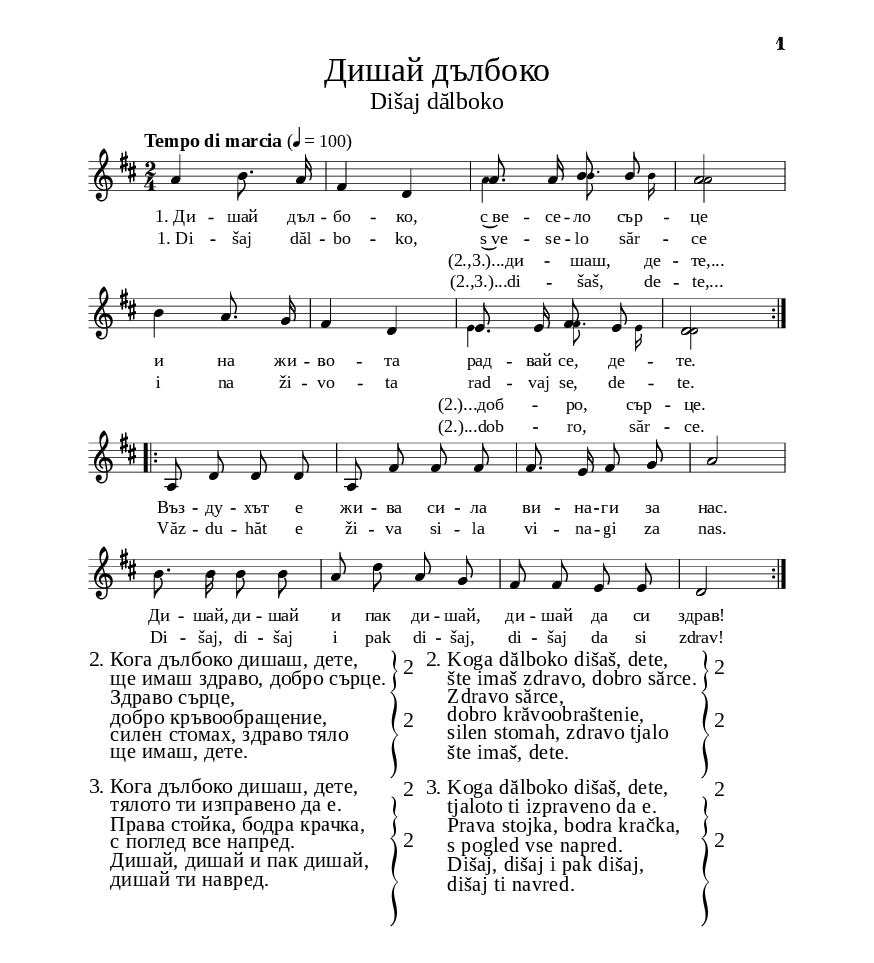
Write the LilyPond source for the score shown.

\version "2.24.2"

\include "include/globals.ily"

"rightBraces063" = \markup {
  \column {
    % repeat braces
    \translate #'(0 . -0.7 )
    \right-brace #20

    \translate #'(0 . -3.9 )
    \right-brace #42

    \translate #'(0 . -5.4 )
    \right-brace #20

    \translate #'(0 . -5.0 )
    \right-brace #43
  }
  \column {
    % repeat numbers
    \translate #'(0 . -1.2 )
    2

    \translate #'(0 . -4.5 )
    2

    \translate #'(0 . -9.5 )
    2

    \translate #'(0 . -7.0 )
    2
  }
}

\bookpart {
  \label #'ref063
  \tocItem \markup "Дишай дълбоко – Dišaj dălboko"
  \include "include/bookpart-paper.ily"
  \score {
    \include "include/score-layout.ily"

    <<
      \new Voice = "mainVoice" \absolute  {
        \clef treble
        \key d \major
        \time 2/4
        \tempoFunc "Tempo di marcia" 4 "100"
        \autoBeamOff

        a'4 b'8. a'16 | fis'4 d' | \noBreak

        <<
          % now temporary add a second voice
          {
            \voiceTwo % this voice is in the same context as parent
            \stemUp a'8. a'16 b'8 b' | a'2 \stemNeutral
          }
          \new Voice = "tempVoice1" {
            % this is a new voice context
            \voiceOne \autoBeamOff
            \stemDown \tiny a'4 b'8. b'16 |
            \once \override NoteColumn.force-hshift = #1.2
            a'2 \stemNeutral
          }
        >>
        \oneVoice
        | \break

        b'4 a'8. g'16 | fis'4 d' | \noBreak

        <<
          % now temporary add a new voice
          {
            \voiceTwo % this voice is in the same context as parent
            \stemUp e'8. e'16 fis'8 e' | d'2 \stemNeutral
          }
          \new Voice = "tempVoice2" {
            % this is a new voice context
            \voiceOne \autoBeamOff
            \stemDown \tiny e'4 fis'8. e'16 |
            \once \override NoteColumn.force-hshift = #1.2
            d'2 \stemNeutral
          }
        >>
        \oneVoice
        \bar ":|.|:" | \break
        a8 d' d' d' | a8 fis' fis' fis' | fis'8. e'16 fis'8 g' |  a'2 \break |
        b'8. b'16 b'8 b' | a'8 d'' a' g' |  fis'8 fis'8 e'8 e'8|  d'2 \bar ":|." \break |
      }

      \new Lyrics \lyricsto "mainVoice" {
        "1. Ди" -- шай дъл -- бо -- ко, с~ве -- се -- ло сър -- це
        и на жи -- во -- та рад -- вай се, де -- те.
        Въз -- ду -- хът е жи -- ва си -- ла ви -- на -- ги за нас.
        Ди -- шай, ди -- шай и пак ди -- шай, ди -- шай да си здрав!
      }
      \new Lyrics \lyricsto "mainVoice" {
        "1. Di" -- šaj dăl -- bo -- ko, s~ve -- se -- lo săr -- ce
        i na ži -- vo -- ta rad -- vaj se, de -- te.
        Văz -- du -- hăt e ži -- va si -- la vi -- na -- gi za nas.
        Di -- šaj, di -- šaj i pak di -- šaj, di -- šaj da si zdrav!
      }

      \new Lyrics \lyricsto "tempVoice1" {
        "(2.,3.)...ди" -- шаш, де -- те,...
      }
     \new Lyrics \lyricsto "tempVoice1" {
        "(2.,3.)...di" -- šaš, de -- te,...
      }

      \new Lyrics \lyricsto "tempVoice2" {
        "(2.)...доб" -- ро, сър -- це.
      }
        \new Lyrics \lyricsto "tempVoice2" {
        "(2.)...dob" -- ro, săr -- ce.
      }
    >>

    \header {
      title = \titleFunc "Дишай дълбоко" "Dišaj dălboko"
    }

    \midi{}

  } % score



  \markup \fontsize #bgCoupletFontSize {
    %\hspace #1
    \override #`(baseline-skip . ,bgCoupletBaselineSkip)
    \column {

      \line {   2.  Кога дълбоко дишаш, дете,}

      \line {   "   "ще имаш здраво, добро сърце.}

      \line {   "   "Здраво сърце, }

      \line {   "   "добро кръвообращение,}

      \line {   "   "силен стомах, здраво тяло}

      \line {   "   "ще имаш, дете.}

      \line {   "   "}

      \line {   3. Кога дълбоко дишаш, дете,}

      \line {   "   "тялото ти изправено да е.}

      \line {   "   "Права стойка, бодра крачка,}

      \line {   "   "с поглед все напред.}

      \line {   "   "Дишай, дишай и пак дишай, }

      \line {   "   "дишай ти навред. }
    }
    \"rightBraces063"
    \hspace #1
    \override #`(baseline-skip . ,bgCoupletBaselineSkip)
    \column {

      \line {   2.  Koga dălboko dišaš, dete,}

      \line {   "   "šte imaš zdravo, dobro sărce.}

      \line {   "   "Zdravo sărce, }

      \line {   "   "dobro krăvoobraštenie,}

      \line {   "   "silen stomah, zdravo tjalo}

      \line {   "   "šte imaš, dete.}

      \line {   "   "}

      \line {   3. Koga dălboko dišaš, dete,}

      \line {   "   "tjaloto ti izpraveno da e.}

      \line {   "   "Prava stojka, bodra kračka,}

      \line {   "   "s pogled vse napred.}

      \line {   "   "Dišaj, dišaj i pak dišaj, }

      \line {   "   "dišaj ti navred. }
    } %column
    \"rightBraces063"
  } % markup

  \pageBreak

  % include foreign translation(s) of the song
  \version "2.24.3"

\markup \fill-line { \fontsize #deTitleFontSize "Atme tief" }
\markup \null
\markup \null
\markup \fontsize #deCoupletFontSize {
  \hspace #15
  \override #`(baseline-skip . ,deCoupletBaselineSkip)

  \column {

\line { 1. Atme tief mit fröhlichem Herzen,}

\line { "   "und erfreue dich, Kind, am Leben.}

\line { "   "Die Luft ist für uns immer eine lebendige Kraft,}

\line { "   "atme, atme und atme wieder,}

\line { "   "atme, auf dass du gesund bleibst!}
 \line { " " }
\line { 2. Wenn du, Kind, tief atmest,}

\line { "   " wirst du ein gesundes, gutes Herz haben.}

\line { "   "Ein gesundes Herz, einen guten Kreislauf,}

\line { "   "einen starken Magen, einen starken Körper}

\line { "   "wirst du, Kind, haben.}
 \line { " " }
\line { 3. Wenn du, Kind, tief atmest,}

\line { "   "soll dein Körper aufgerichtet sein!}

\line { "   "Aufrechte Haltung, ein munterer Schritt,}

\line { "   "mit dem Blick immer vorwärts.}

\line { "   "Atme, atme und atme wieder,}

\line { "   "atme du überall.}


           }
       
    }    


} % bookpart
